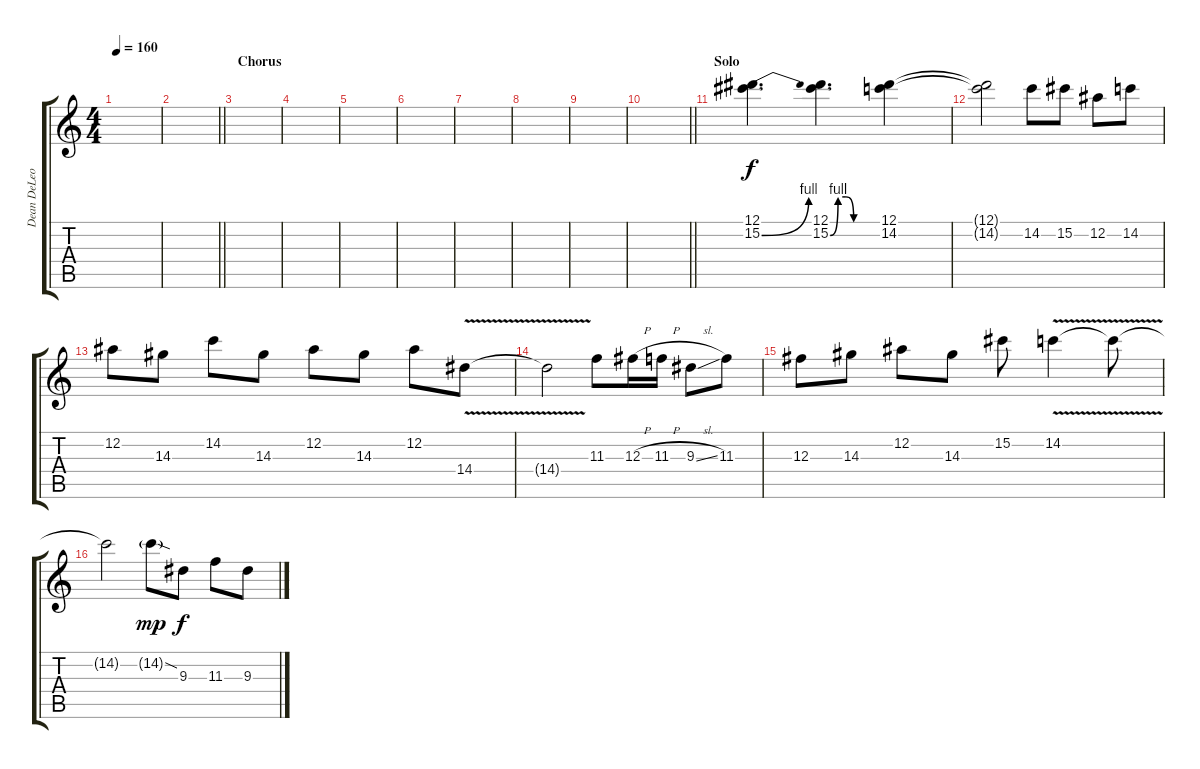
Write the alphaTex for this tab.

\track ("Dean DeLeo (Solo)" "Dean DeLeo") {instrument distortionguitar}
\staff {score tabs}
\tuning (Eb4 Bb3 Gb3 Db3 Ab2 Eb2) {hide}
\ts (4 4)
\tempo 160
\clef g2
\ks c
|
\barLineRight lightlight
|
\section ("" "Chorus")
|
|
|
|
|
|
|
\barLineRight lightlight
|
\section ("" "Solo")
(12.1 15.2{be (bend 0 0 60 4)}).4{d} (12.1 15.2{be (custom 0 0 10 4 20 4 30 0 60 0)}).4{d} (12.1 14.2).4 |
(12.1{t} 14.2{t}).2 14.2.8 15.2.8 12.2.8 14.2.8 |
12.2.8 14.3.8 14.2.8 14.3.8 12.2.8 14.3.8 12.2.8 14.4{v}.8 |
14.4{t}.2 11.3.8 12.3{h}.16 11.3{h}.16 9.3{sl}.8 11.3.8 |
12.3.8 14.3.8 12.2.8 14.3.8 15.2.8 14.2{v}.4 14.2{t}.8 |
14.2{t}.2 14.2{sod g}.8{dy mp} 9.3.8{dy f} 11.3.8 9.3.8
